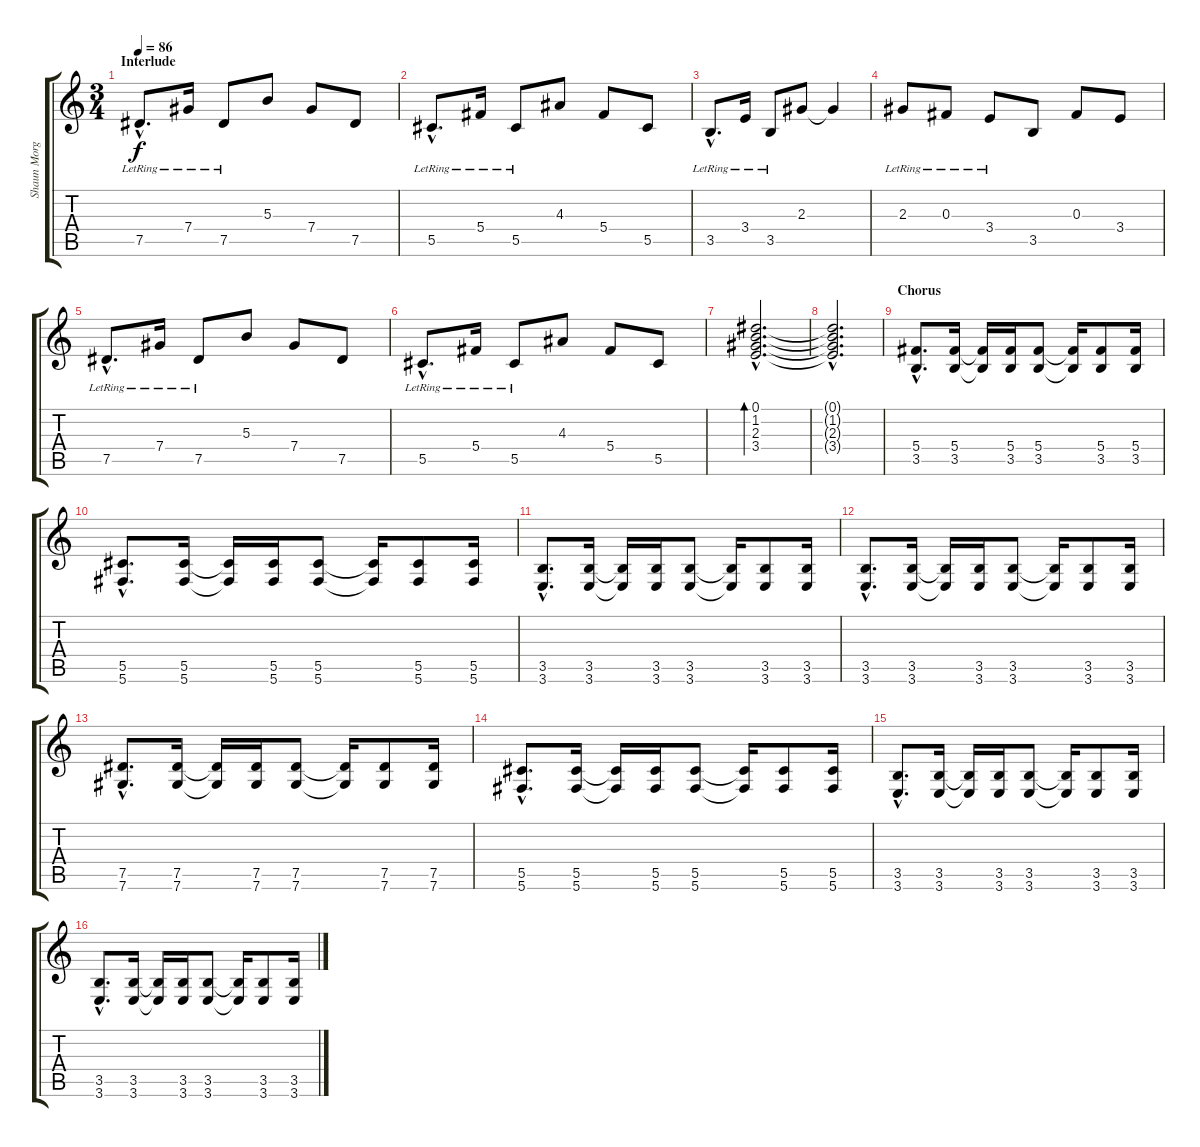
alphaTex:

\track ("Shaun Morgan" "Shaun Morg") {instrument electricguitarclean}
\staff {score tabs}
\tuning (Eb4 Bb3 Gb3 Db3 Ab2 Db2) {hide}
\ts (3 4)
\section ("" "Interlude")
\tempo 86
\clef g2
\ks c
7.5{hac lr}.8{d dy f volume 10 instrument electricguitarclean} 7.4{lr}.16 7.5{lr}.8 5.3.8 7.4.8 7.5.8 |
5.5{hac lr}.8{d} 5.4{lr}.16 5.5{lr}.8 4.3.8 5.4.8 5.5.8 |
3.5{hac lr}.8{d} 3.4{lr}.16 3.5{lr}.8 2.3.8 2.3{t}.4 |
2.3{lr}.8 0.3{lr}.8 3.4{lr}.8 3.5.8 0.3.8 3.4.8 |
7.5{hac lr}.8{d} 7.4{lr}.16 7.5{lr}.8 5.3.8 7.4.8 7.5.8 |
5.5{hac lr}.8{d} 5.4{lr}.16 5.5{lr}.8 4.3.8 5.4.8 5.5.8 |
(0.1{hac} 1.2{hac} 2.3{hac} 3.4{hac}).2{d bd 120} |
(0.1{hac t} 1.2{hac t} 2.3{hac t} 3.4{hac t}).2{d} |
\section ("" "Chorus")
(5.4{hac} 3.5{hac}).8{d volume 12 instrument distortionguitar} (5.4 3.5).16 (5.4{t} 3.5{t}).16 (5.4 3.5).16 (5.4 3.5).8 (5.4{t} 3.5{t}).16 (5.4 3.5).8 (5.4 3.5).16 |
(5.5{hac} 5.6{hac}).8{d} (5.5 5.6).16 (5.5{t} 5.6{t}).16 (5.5 5.6).16 (5.5 5.6).8 (5.5{t} 5.6{t}).16 (5.5 5.6).8 (5.5 5.6).16 |
(3.5{hac} 3.6{hac}).8{d} (3.5 3.6).16 (3.5{t} 3.6{t}).16 (3.5 3.6).16 (3.5 3.6).8 (3.5{t} 3.6{t}).16 (3.5 3.6).8 (3.5 3.6).16 |
(3.5{hac} 3.6{hac}).8{d} (3.5 3.6).16 (3.5{t} 3.6{t}).16 (3.5 3.6).16 (3.5 3.6).8 (3.5{t} 3.6{t}).16 (3.5 3.6).8 (3.5 3.6).16 |
(7.5{hac} 7.6{hac}).8{d} (7.5 7.6).16 (7.5{t} 7.6{t}).16 (7.5 7.6).16 (7.5 7.6).8 (7.5{t} 7.6{t}).16 (7.5 7.6).8 (7.5 7.6).16 |
(5.5{hac} 5.6{hac}).8{d} (5.5 5.6).16 (5.5{t} 5.6{t}).16 (5.5 5.6).16 (5.5 5.6).8 (5.5{t} 5.6{t}).16 (5.5 5.6).8 (5.5 5.6).16 |
(3.5{hac} 3.6{hac}).8{d} (3.5 3.6).16 (3.5{t} 3.6{t}).16 (3.5 3.6).16 (3.5 3.6).8 (3.5{t} 3.6{t}).16 (3.5 3.6).8 (3.5 3.6).16 |
(3.5{hac} 3.6{hac}).8{d} (3.5 3.6).16 (3.5{t} 3.6{t}).16 (3.5 3.6).16 (3.5 3.6).8 (3.5{t} 3.6{t}).16 (3.5 3.6).8 (3.5 3.6).16
